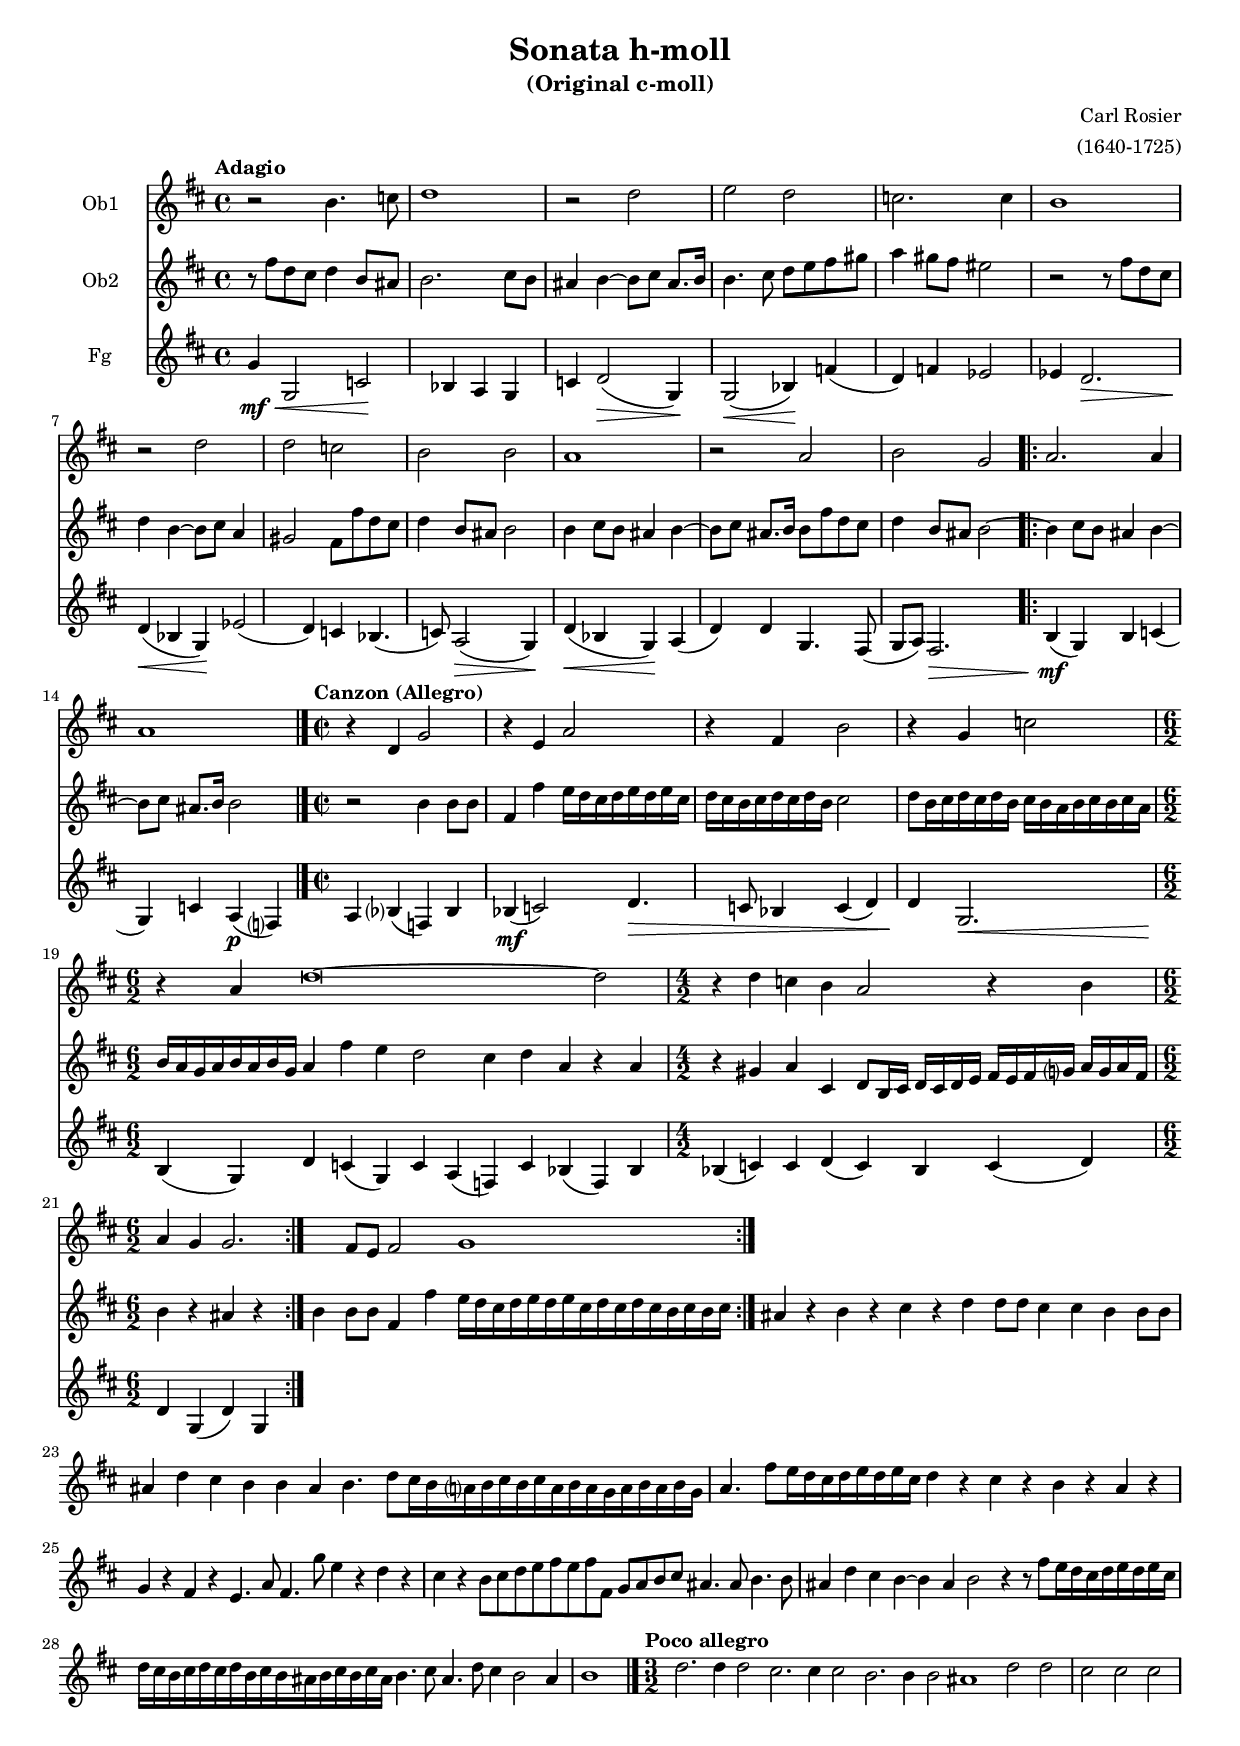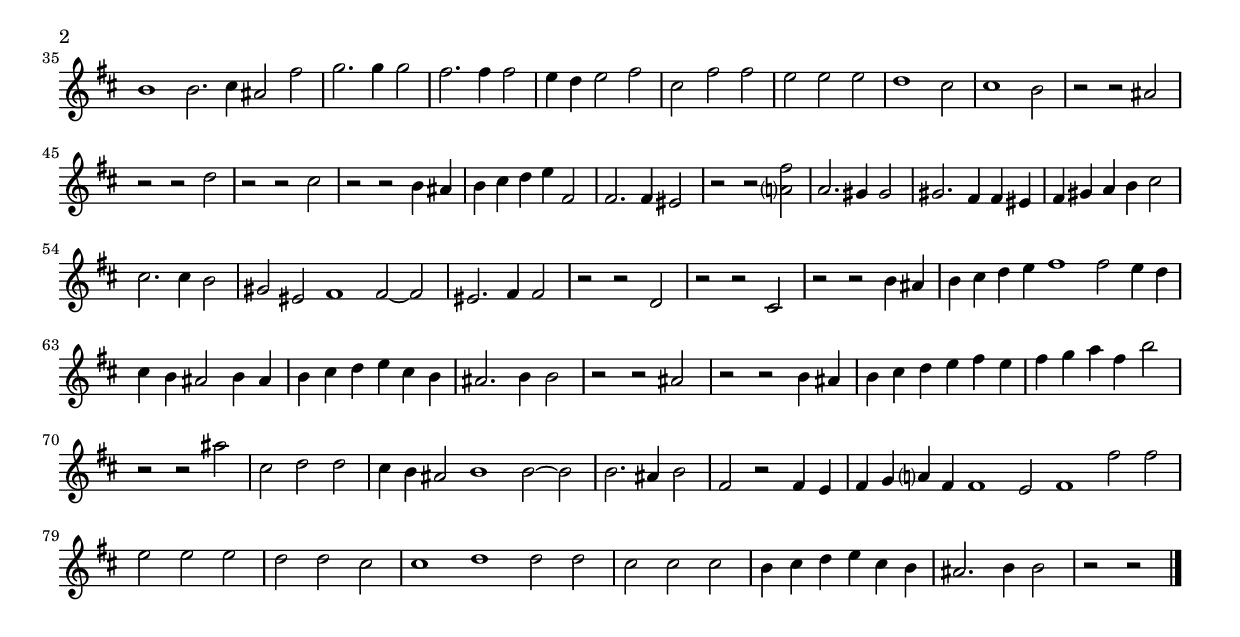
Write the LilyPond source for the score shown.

\version "2.12.1"
\include "deutsch.ly"

#(set-global-staff-size 17)

\header {
  title = "Sonata h-moll"
  subtitle = "(Original c-moll)"
  composer = "Carl Rosier"
  arranger = "(1640-1725)"
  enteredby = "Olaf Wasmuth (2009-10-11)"
}

voiceconsts = {
 \key h \minor
 %\numericTimeSignature
 \time 4/4
}

\include "v1.ily"
vb = \relative c'' {
 \tempo Adagio
 \voiceconsts
 \clef "treble"
 \compressFullBarRests

 r8 fis d cis d4 h8 ais
 h2. cis8 h
 ais4 h~ h8 cis ais8. h16
 h4. cis8 d e fis gis

 a4 gis8 fis eis2
 r r8 fis d cis
 d4 h~ h8 cis a4
 gis2 fis8 fis' d cis
 d4 h8 ais h2

 h4 cis8 h ais4 h~
 h8 cis ais8. h16 h8 fis' d cis
 d4 h8 ais h2~
 h4 cis8 h ais4 h4~
 h8 cis ais8. h16 h2 \bar "|."

 \tempo "Canzon (Allegro)"
 r2 h4 h8 h
 fis4 fis' e16 d cis d e d e cis
 d cis h cis d cis d h cis2
 d8 h16 cis d cis d h cis h a h cis h cis a

 h a g a h a h g a4 fis'
 e d2 cis4
 d a r a
 r gis a cis,
 d8 h16 cis d cis d e fis e fis g? a g a fis

 h4 r ais r
 h h8 h fis4 fis'
 e16 d cis d e d e cis d cis d cis h cis h cis

 ais4 r h r
 cis r d d8 d
 cis4 cis h h8 h
 ais4 d cis h

 h ais h4. d8
 cis16 h a? h cis h cis a h a g a h a h g
 a4. fis'8 e16 d cis d e d e cis
 d4 r cis r

 h r a r
 g r fis r
 e4. a8 fis4. g'8
 e4 r d r
 cis r h8 cis d e

 fis e fis fis, g a h cis
 ais4. ais8 h4. h8
 ais4 d cis h~
 h ais h2

 r4 r8 fis' e16 d cis d e d e cis
 d cis h cis d cis d h cis h ais h cis h cis ais

 h4. cis8 ais4. d8
 cis4 h2 ais4
 h1 \bar "|."

 \time 3/2
 \tempo "Poco allegro"
 d2. d4 d2
 cis2. cis4 cis2
 h2. h4 h2
 ais1 d2
 d cis cis
 cis h1

 h2. cis4 ais2
 fis'2 g2. g4
 g2 fis2. fis4
 fis2 e4 d e2
 fis cis fis
 fis e e
 e d1
 cis2 cis1

 h2 r r
 ais r r
 d r r
 cis r r
 h4 ais h cis d e
 fis,2 fis2. fis4
 eis2 r r
 <a? fis'> a2. gis4
 gis2 gis2. fis4
 fis eis fis gis a h

 cis2 cis2. cis4
 h2 gis eis
 fis1 fis2~
 fis eis2. fis4
 fis2 r r
 d r r

 cis r r
 h'4 ais h cis d e
 fis1 fis2
 e4 d cis h ais2
 h4 ais h cis d e
 cis h ais2. h4

 h2 r r
 ais r r
 h4 ais h cis d e
 fis e fis g a fis
 h2 r r

 ais cis, d
 d cis4 h ais2
 h1 h2~
 h h2. ais4
 h2 fis r
 fis4 e fis g a? fis
 fis1 e2
 fis1 fis'2

 fis e e
 e d d
 cis cis1
 d d2
 d cis cis
 cis h4 cis d e
 cis h ais2. h4
 h2 r r \bar "|."
}

\include "v3.ily"

\book {

  \score {

    <<
      \new Staff <<
	\set Staff.instrumentName = "Ob1"
	\va
      >>

      \new Staff <<
	\set Staff.instrumentName = "Ob2"
	\vb
      >>

      \new Staff <<
	\set Staff.instrumentName = "Fg"
	\vc
      >>
    >>

    \layout {}

    \midi {
      \context {
	\Score
	tempoWholesPerMinute = #(ly:make-moment 80 4)
      }
    }
  }
}